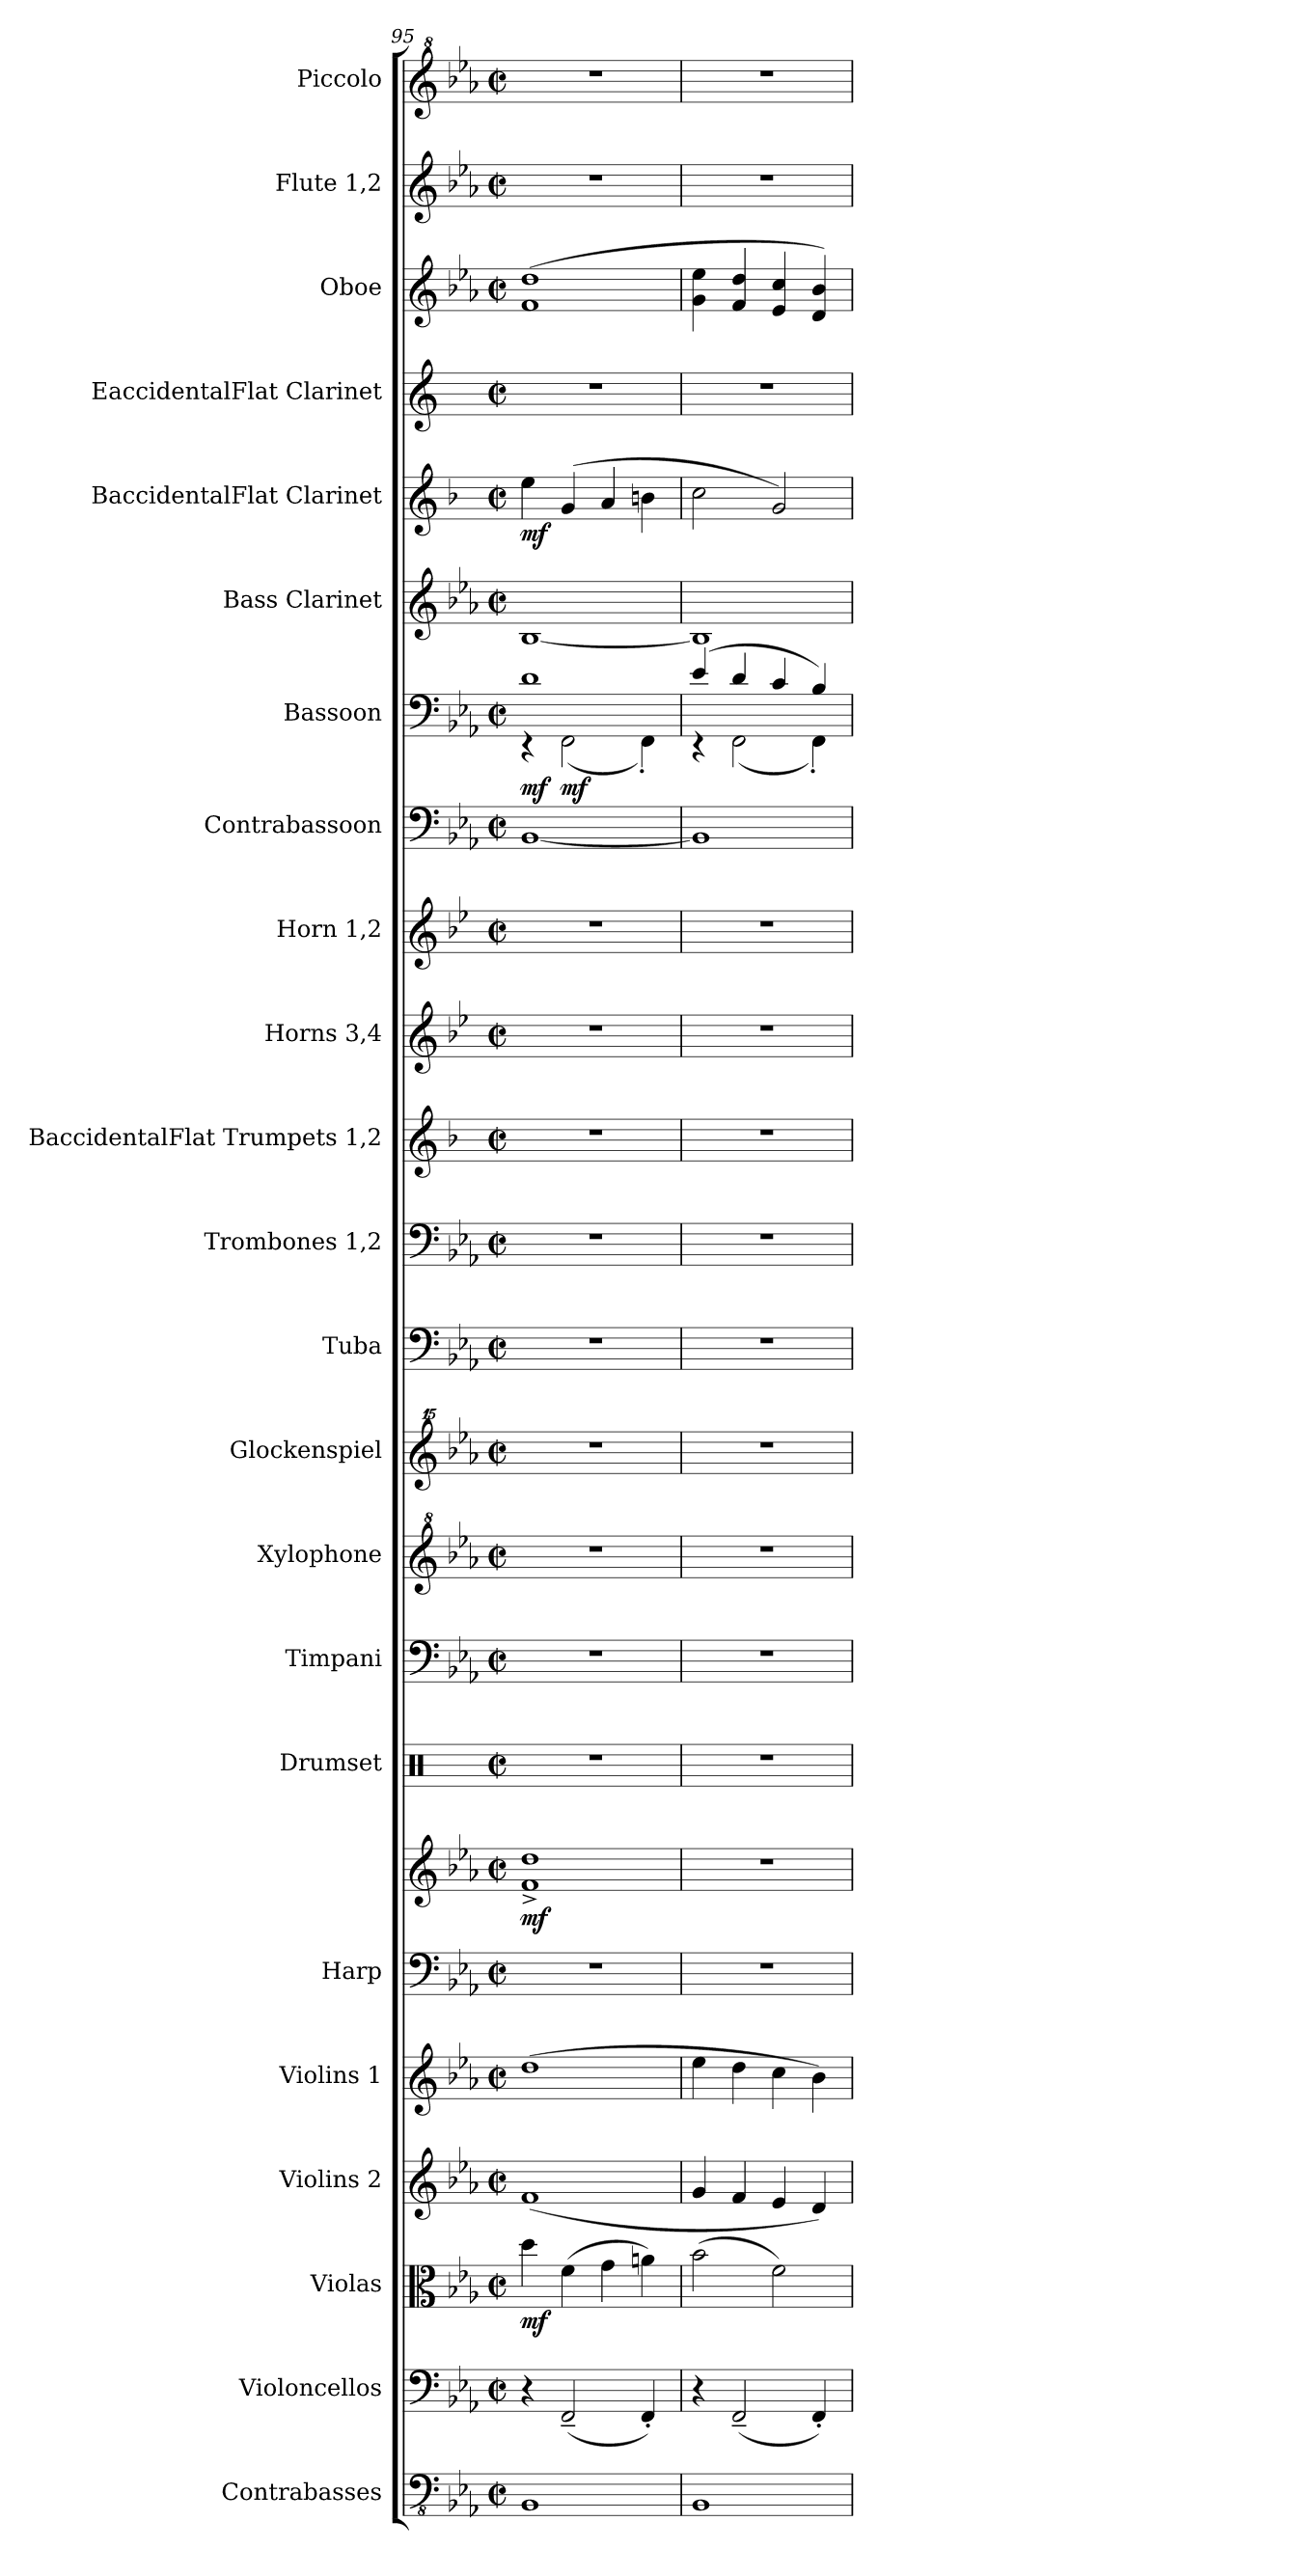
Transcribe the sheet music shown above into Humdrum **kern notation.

**kern	**kern	**kern	**dynam	**kern	**dynam	**kern	**dynam	**kern	**kern	**dynam	**kern	**kern	**kern	**kern	**kern	**kern	**kern	**kern	**kern	**kern	**kern	**dynam	**kern	**kern	**dynam	**kern	**kern	**dynam	**kern	**kern
*part23	*part22	*part21	*part21	*part20	*part20	*part19	*part19	*part18	*part18	*part18	*part17	*part16	*part15	*part14	*part13	*part12	*part11	*part10	*part9	*part8	*part7	*part7	*part6	*part5	*part5	*part4	*part3	*part3	*part2	*part1
*staff24	*staff23	*staff22	*staff22	*staff21	*staff21	*staff20	*staff20	*staff19	*staff18	*staff18/19	*staff17	*staff16	*staff15	*staff14	*staff13	*staff12	*staff11	*staff10	*staff9	*staff8	*staff7	*staff7	*staff6	*staff5	*staff5	*staff4	*staff3	*staff3	*staff2	*staff1
*I"Contrabasses	*I"Violoncellos	*I"Violas	*	*I"Violins 2	*	*I"Violins 1	*	*I"Harp	*	*	*I"Drumset	*I"Timpani	*I"Xylophone	*I"Glockenspiel	*I"Tuba	*I"Trombones 1,2	*I"BaccidentalFlat Trumpets 1,2	*I"Horns 3,4	*I"Horn 1,2	*I"Contrabassoon	*I"Bassoon	*	*I"Bass Clarinet	*I"BaccidentalFlat Clarinet	*	*I"EaccidentalFlat Clarinet	*I"Oboe	*	*I"Flute 1,2	*I"Piccolo
*I'Cbs.	*I'Vlcs.	*I'Vlas.	*	*I'Vlns. 2	*	*I'Vlns. 1	*	*I'Hrp.	*	*	*I'Drs.	*I'Timp.	*I'Xyl.	*I'Glk.	*I'Tu.	*I'Trbs. 1,2	*I'BaccidentalFlat Tpts. 1,2	*I'Hns. 3,4	*	*I'Cbsn.	*I'Bsn.	*	*I'B. Cl.	*I'BaccidentalFlat Cl.	*	*I'EaccidentalFlat Cl.	*I'Ob.	*	*I'Fl. 1, 2	*I'Picc.
!!LO:PB:g=z
*clefFv4	*clefF4	*clefC3	*	*clefG2	*	*clefG2	*	*clefF4	*clefG2	*	*clefX	*clefF4	*clefG^2	*clefG^^2	*clefF4	*clefF4	*clefG2	*clefG2	*clefG2	*clefF4	*clefF4	*	*clefG2	*clefG2	*	*clefG2	*clefG2	*	*clefG2	*clefG^2
*	*	*	*	*	*	*	*	*	*	*	*	*	*	*	*	*	*ITrd1c2	*ITrd4c7	*ITrd4c7	*ITrd7c12	*	*	*ITrd8c14	*ITrd1c2	*	*ITrd-2c-3	*	*	*	*ITrd-7c-12
*k[b-e-a-]	*k[b-e-a-]	*k[b-e-a-]	*	*k[b-e-a-]	*	*k[b-e-a-]	*	*k[b-e-a-]	*k[b-e-a-]	*	*k[]	*k[b-e-a-]	*k[b-e-a-]	*k[b-e-a-]	*k[b-e-a-]	*k[b-e-a-]	*k[b-e-a-]	*k[b-e-a-]	*k[b-e-a-]	*k[b-e-a-]	*k[b-e-a-]	*	*k[b-e-a-]	*k[b-e-a-]	*	*k[b-e-a-]	*k[b-e-a-]	*	*k[b-e-a-]	*k[b-e-a-]
*M4/4	*M4/4	*M4/4	*	*M4/4	*	*M4/4	*	*M4/4	*M4/4	*	*M4/4	*M4/4	*M4/4	*M4/4	*M4/4	*M4/4	*M4/4	*M4/4	*M4/4	*M4/4	*M4/4	*	*M4/4	*M4/4	*	*M4/4	*M4/4	*	*M4/4	*M4/4
*met(c|)	*met(c|)	*met(c|)	*	*met(c|)	*	*met(c|)	*	*met(c|)	*met(c|)	*	*met(c|)	*met(c|)	*met(c|)	*met(c|)	*met(c|)	*met(c|)	*met(c|)	*met(c|)	*met(c|)	*met(c|)	*met(c|)	*	*met(c|)	*met(c|)	*	*met(c|)	*met(c|)	*	*met(c|)	*met(c|)
=95	=95	=95	=95	=95	=95	=95	=95	=95	=95	=95	=95	=95	=95	=95	=95	=95	=95	=95	=95	=95	=95	=95	=95	=95	=95	=95	=95	=95	=95	=95
*	*	*	*	*	*	*	*	*	*	*	*	*	*	*	*	*	*	*	*	*	*^	*	*	*	*	*	*	*	*	*
!	!	!	!LO:DY:b	!	!LO:DY:b	!	!	!	!	!	!	!	!	!	!	!	!	!	!	!	!	!	!	!	!	!	!	!	!	!	!
!	!	!	!	!	!LO:DY:n=1:b	!	!LO:DY:b	!	!	!	!	!	!	!	!	!	!	!	!	!	!	!	!	!	!	!	!	!	!	!	!
!	!	!	!	!	!	!	!LO:DY:n=1:b	!	!	!LO:DY:b	!	!	!	!	!	!	!	!	!	!	!	!	!LO:DY:b	!	!	!LO:DY:b	!	!	!LO:DY:b	!	!
!	!	!	!	!	!	!	!	!	!	!	!	!	!	!	!	!	!	!	!	!	!	!	!	!	!	!	!	!	!LO:DY:n=1:b	!	!
1BBB-	4r	4dd\	mf	(1f	mf mf	(1dd	mf mf	1r	1f^ 1dd^	mf	1r	1r	1r	1r	1r	1r	1r	1r	1r	[1BBB-	1d	4r	mf	[1BB-	4dd\	mf	1r	(1f 1dd	mf mf	1r	1r
!	!	!	!	!	!	!	!	!	!	!	!	!	!	!	!	!	!	!	!	!	!	!	!LO:DY:b	!	!	!	!	!	!	!	!
.	(2FF~/	(4f\	.	.	.	.	.	.	.	.	.	.	.	.	.	.	.	.	.	.	.	(2FF\	mf	.	(4f/	.	.	.	.	.	.
.	.	4g\	.	.	.	.	.	.	.	.	.	.	.	.	.	.	.	.	.	.	.	.	.	.	4g/	.	.	.	.	.	.
.	4FF'/)	4an\)	.	.	.	.	.	.	.	.	.	.	.	.	.	.	.	.	.	.	.	4FF'\)	.	.	4an\	.	.	.	.	.	.
=96	=96	=96	=96	=96	=96	=96	=96	=96	=96	=96	=96	=96	=96	=96	=96	=96	=96	=96	=96	=96	=96	=96	=96	=96	=96	=96	=96	=96	=96	=96	=96
1BBB-	4r	(2b-\	.	4g/	.	4ee-\	.	1r	1r	.	1r	1r	1r	1r	1r	1r	1r	1r	1r	1BBB-]	(4e-/	4r	.	1BB-]	2b-\	.	1r	4g\ 4ee-\	.	1r	1r
.	(2FF~/	.	.	4f/	.	4dd\	.	.	.	.	.	.	.	.	.	.	.	.	.	.	4d/	(2FF\	.	.	.	.	.	4f/ 4dd/	.	.	.
.	.	2f\)	.	4e-/	.	4cc\	.	.	.	.	.	.	.	.	.	.	.	.	.	.	4c/	.	.	.	2f/)	.	.	4e-/ 4cc/	.	.	.
.	4FF'/)	.	.	4d/)	.	4b-\)	.	.	.	.	.	.	.	.	.	.	.	.	.	.	4B-/)	4FF'\)	.	.	.	.	.	4d/ 4b-/)	.	.	.
*	*	*	*	*	*	*	*	*	*	*	*	*	*	*	*	*	*	*	*	*	*v	*v	*	*	*	*	*	*	*	*	*
=	=	=	=	=	=	=	=	=	=	=	=	=	=	=	=	=	=	=	=	=	=	=	=	=	=	=	=	=	=	=
*-	*-	*-	*-	*-	*-	*-	*-	*-	*-	*-	*-	*-	*-	*-	*-	*-	*-	*-	*-	*-	*-	*-	*-	*-	*-	*-	*-	*-	*-	*-
